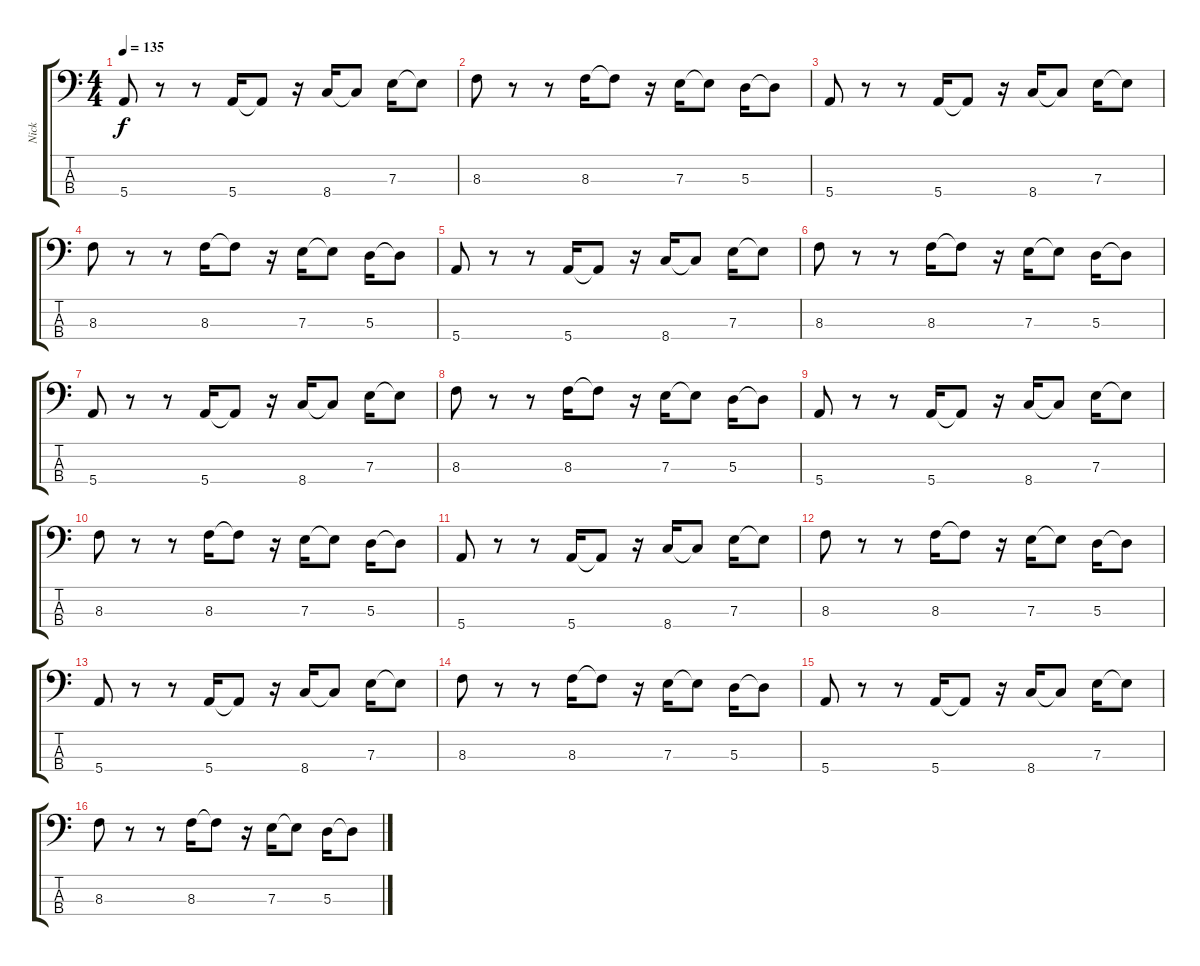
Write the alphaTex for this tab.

\track ("Nick" "Nick") {instrument electricbasspick}
\staff {score tabs}
\tuning (G2 D2 A1 E1) {hide}
\ts (4 4)
\tempo 135
\clef f4
\ks c
5.4.8{dy f} r.8 r.8 5.4.16 5.4{t}.8 r.16 8.4.16 8.4{t}.8 7.3.16 7.3{t}.8 |
8.3.8 r.8 r.8 8.3.16 8.3{t}.8 r.16 7.3.16 7.3{t}.8 5.3.16 5.3{t}.8 |
5.4.8 r.8 r.8 5.4.16 5.4{t}.8 r.16 8.4.16 8.4{t}.8 7.3.16 7.3{t}.8 |
8.3.8 r.8 r.8 8.3.16 8.3{t}.8 r.16 7.3.16 7.3{t}.8 5.3.16 5.3{t}.8 |
5.4.8 r.8 r.8 5.4.16 5.4{t}.8 r.16 8.4.16 8.4{t}.8 7.3.16 7.3{t}.8 |
8.3.8 r.8 r.8 8.3.16 8.3{t}.8 r.16 7.3.16 7.3{t}.8 5.3.16 5.3{t}.8 |
5.4.8 r.8 r.8 5.4.16 5.4{t}.8 r.16 8.4.16 8.4{t}.8 7.3.16 7.3{t}.8 |
8.3.8 r.8 r.8 8.3.16 8.3{t}.8 r.16 7.3.16 7.3{t}.8 5.3.16 5.3{t}.8 |
5.4.8 r.8 r.8 5.4.16 5.4{t}.8 r.16 8.4.16 8.4{t}.8 7.3.16 7.3{t}.8 |
8.3.8 r.8 r.8 8.3.16 8.3{t}.8 r.16 7.3.16 7.3{t}.8 5.3.16 5.3{t}.8 |
5.4.8 r.8 r.8 5.4.16 5.4{t}.8 r.16 8.4.16 8.4{t}.8 7.3.16 7.3{t}.8 |
8.3.8 r.8 r.8 8.3.16 8.3{t}.8 r.16 7.3.16 7.3{t}.8 5.3.16 5.3{t}.8 |
5.4.8 r.8 r.8 5.4.16 5.4{t}.8 r.16 8.4.16 8.4{t}.8 7.3.16 7.3{t}.8 |
8.3.8 r.8 r.8 8.3.16 8.3{t}.8 r.16 7.3.16 7.3{t}.8 5.3.16 5.3{t}.8 |
5.4.8 r.8 r.8 5.4.16 5.4{t}.8 r.16 8.4.16 8.4{t}.8 7.3.16 7.3{t}.8 |
8.3.8 r.8 r.8 8.3.16 8.3{t}.8 r.16 7.3.16 7.3{t}.8 5.3.16 5.3{t}.8
